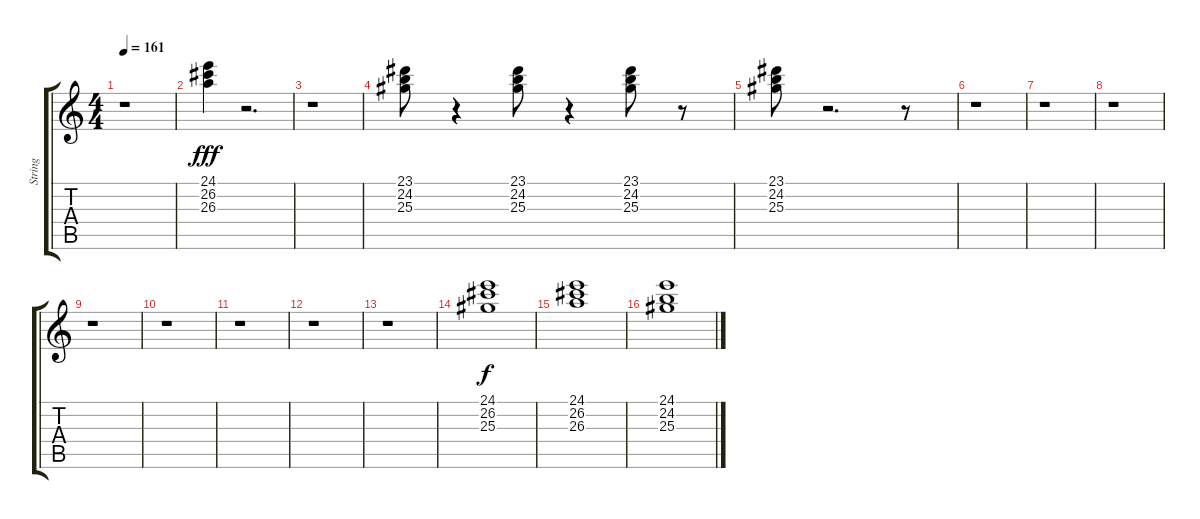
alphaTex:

\track ("String" "String") {instrument stringensemble2}
\staff {score tabs}
\tuning (E4 B3 G3 D3 A2 E2) {hide}
\ts (4 4)
\tempo 161
\clef g2
\ks c
r.1{dy fff} |
(24.1 26.2 26.3).4 r.2{d} |
r.1 |
(23.1 24.2 25.3).8 r.4 (23.1 24.2 25.3).8 r.4 (23.1 24.2 25.3).8 r.8 |
(23.1 24.2 25.3).8 r.2{d} r.8 |
r.1 |
r.1 |
r.1 |
r.1 |
r.1 |
r.1 |
r.1 |
r.1 |
(24.1 26.2 25.3).1{dy f} |
(24.1 26.2 26.3).1 |
(24.1 24.2 25.3).1
